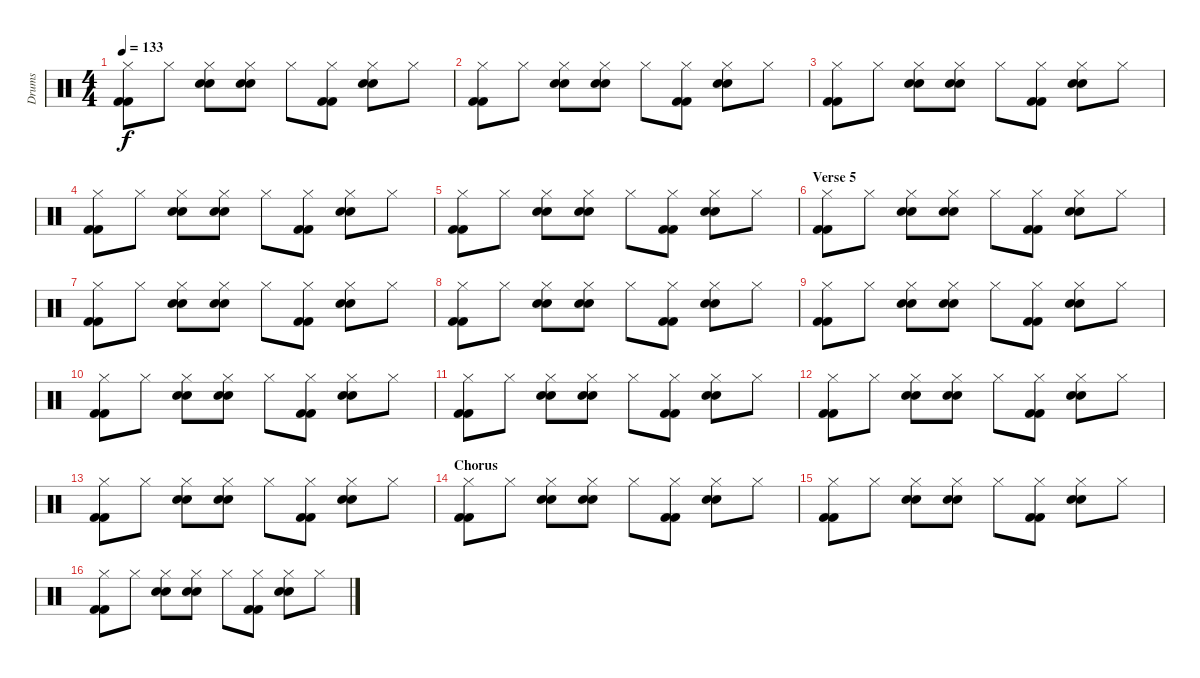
\track ("Drums" "Drums") {instrument percussion}
\staff {score}
\articulation defaults
\ts (4 4)
\tempo 133
\clef neutral
\ks c
("Kick (hit) 2" "Kick (hit) 2" "Hi-Hat (closed)").8{dy f} "Hi-Hat (closed)".8 ("Snare (hit) 2" "Hi-Hat (closed)" "Electric Snare (hit)").8 ("Snare (hit) 2" "Hi-Hat (closed)" "Electric Snare (hit)").8 "Hi-Hat (closed)".8 ("Kick (hit) 2" "Kick (hit) 2" "Hi-Hat (closed)").8 ("Snare (hit) 2" "Hi-Hat (closed)" "Electric Snare (hit)").8 "Hi-Hat (closed)".8 |
("Kick (hit) 2" "Kick (hit) 2" "Hi-Hat (closed)").8 "Hi-Hat (closed)".8 ("Snare (hit) 2" "Hi-Hat (closed)" "Electric Snare (hit)").8 ("Snare (hit) 2" "Hi-Hat (closed)" "Electric Snare (hit)").8 "Hi-Hat (closed)".8 ("Kick (hit) 2" "Kick (hit) 2" "Hi-Hat (closed)").8 ("Snare (hit) 2" "Hi-Hat (closed)" "Electric Snare (hit)").8 "Hi-Hat (closed)".8 |
("Kick (hit) 2" "Kick (hit) 2" "Hi-Hat (closed)").8 "Hi-Hat (closed)".8 ("Snare (hit) 2" "Hi-Hat (closed)" "Electric Snare (hit)").8 ("Snare (hit) 2" "Hi-Hat (closed)" "Electric Snare (hit)").8 "Hi-Hat (closed)".8 ("Kick (hit) 2" "Kick (hit) 2" "Hi-Hat (closed)").8 ("Snare (hit) 2" "Hi-Hat (closed)" "Electric Snare (hit)").8 "Hi-Hat (closed)".8 |
("Kick (hit) 2" "Kick (hit) 2" "Hi-Hat (closed)").8 "Hi-Hat (closed)".8 ("Snare (hit) 2" "Hi-Hat (closed)" "Electric Snare (hit)").8 ("Snare (hit) 2" "Hi-Hat (closed)" "Electric Snare (hit)").8 "Hi-Hat (closed)".8 ("Kick (hit) 2" "Kick (hit) 2" "Hi-Hat (closed)").8 ("Snare (hit) 2" "Hi-Hat (closed)" "Electric Snare (hit)").8 "Hi-Hat (closed)".8 |
("Kick (hit) 2" "Kick (hit) 2" "Hi-Hat (closed)").8 "Hi-Hat (closed)".8 ("Snare (hit) 2" "Hi-Hat (closed)" "Electric Snare (hit)").8 ("Snare (hit) 2" "Hi-Hat (closed)" "Electric Snare (hit)").8 "Hi-Hat (closed)".8 ("Kick (hit) 2" "Kick (hit) 2" "Hi-Hat (closed)").8 ("Snare (hit) 2" "Hi-Hat (closed)" "Electric Snare (hit)").8 "Hi-Hat (closed)".8 |
\section ("" "Verse 5")
("Kick (hit) 2" "Kick (hit) 2" "Hi-Hat (closed)").8 "Hi-Hat (closed)".8 ("Snare (hit) 2" "Hi-Hat (closed)" "Electric Snare (hit)").8 ("Snare (hit) 2" "Hi-Hat (closed)" "Electric Snare (hit)").8 "Hi-Hat (closed)".8 ("Kick (hit) 2" "Kick (hit) 2" "Hi-Hat (closed)").8 ("Snare (hit) 2" "Hi-Hat (closed)" "Electric Snare (hit)").8 "Hi-Hat (closed)".8 |
("Kick (hit) 2" "Kick (hit) 2" "Hi-Hat (closed)").8 "Hi-Hat (closed)".8 ("Snare (hit) 2" "Hi-Hat (closed)" "Electric Snare (hit)").8 ("Snare (hit) 2" "Hi-Hat (closed)" "Electric Snare (hit)").8 "Hi-Hat (closed)".8 ("Kick (hit) 2" "Kick (hit) 2" "Hi-Hat (closed)").8 ("Snare (hit) 2" "Hi-Hat (closed)" "Electric Snare (hit)").8 "Hi-Hat (closed)".8 |
("Kick (hit) 2" "Kick (hit) 2" "Hi-Hat (closed)").8 "Hi-Hat (closed)".8 ("Snare (hit) 2" "Hi-Hat (closed)" "Electric Snare (hit)").8 ("Snare (hit) 2" "Hi-Hat (closed)" "Electric Snare (hit)").8 "Hi-Hat (closed)".8 ("Kick (hit) 2" "Kick (hit) 2" "Hi-Hat (closed)").8 ("Snare (hit) 2" "Hi-Hat (closed)" "Electric Snare (hit)").8 "Hi-Hat (closed)".8 |
("Kick (hit) 2" "Kick (hit) 2" "Hi-Hat (closed)").8 "Hi-Hat (closed)".8 ("Snare (hit) 2" "Hi-Hat (closed)" "Electric Snare (hit)").8 ("Snare (hit) 2" "Hi-Hat (closed)" "Electric Snare (hit)").8 "Hi-Hat (closed)".8 ("Kick (hit) 2" "Kick (hit) 2" "Hi-Hat (closed)").8 ("Snare (hit) 2" "Hi-Hat (closed)" "Electric Snare (hit)").8 "Hi-Hat (closed)".8 |
("Kick (hit) 2" "Kick (hit) 2" "Hi-Hat (closed)").8 "Hi-Hat (closed)".8 ("Snare (hit) 2" "Hi-Hat (closed)" "Electric Snare (hit)").8 ("Snare (hit) 2" "Hi-Hat (closed)" "Electric Snare (hit)").8 "Hi-Hat (closed)".8 ("Kick (hit) 2" "Kick (hit) 2" "Hi-Hat (closed)").8 ("Snare (hit) 2" "Hi-Hat (closed)" "Electric Snare (hit)").8 "Hi-Hat (closed)".8 |
("Kick (hit) 2" "Kick (hit) 2" "Hi-Hat (closed)").8 "Hi-Hat (closed)".8 ("Snare (hit) 2" "Hi-Hat (closed)" "Electric Snare (hit)").8 ("Snare (hit) 2" "Hi-Hat (closed)" "Electric Snare (hit)").8 "Hi-Hat (closed)".8 ("Kick (hit) 2" "Kick (hit) 2" "Hi-Hat (closed)").8 ("Snare (hit) 2" "Hi-Hat (closed)" "Electric Snare (hit)").8 "Hi-Hat (closed)".8 |
("Kick (hit) 2" "Kick (hit) 2" "Hi-Hat (closed)").8 "Hi-Hat (closed)".8 ("Snare (hit) 2" "Hi-Hat (closed)" "Electric Snare (hit)").8 ("Snare (hit) 2" "Hi-Hat (closed)" "Electric Snare (hit)").8 "Hi-Hat (closed)".8 ("Kick (hit) 2" "Kick (hit) 2" "Hi-Hat (closed)").8 ("Snare (hit) 2" "Hi-Hat (closed)" "Electric Snare (hit)").8 "Hi-Hat (closed)".8 |
("Kick (hit) 2" "Kick (hit) 2" "Hi-Hat (closed)").8 "Hi-Hat (closed)".8 ("Snare (hit) 2" "Hi-Hat (closed)" "Electric Snare (hit)").8 ("Snare (hit) 2" "Hi-Hat (closed)" "Electric Snare (hit)").8 "Hi-Hat (closed)".8 ("Kick (hit) 2" "Kick (hit) 2" "Hi-Hat (closed)").8 ("Snare (hit) 2" "Hi-Hat (closed)" "Electric Snare (hit)").8 "Hi-Hat (closed)".8 |
\section ("" "Chorus")
("Kick (hit) 2" "Kick (hit) 2" "Hi-Hat (closed)").8 "Hi-Hat (closed)".8 ("Snare (hit) 2" "Hi-Hat (closed)" "Electric Snare (hit)").8 ("Snare (hit) 2" "Hi-Hat (closed)" "Electric Snare (hit)").8 "Hi-Hat (closed)".8 ("Kick (hit) 2" "Kick (hit) 2" "Hi-Hat (closed)").8 ("Snare (hit) 2" "Hi-Hat (closed)" "Electric Snare (hit)").8 "Hi-Hat (closed)".8 |
("Kick (hit) 2" "Kick (hit) 2" "Hi-Hat (closed)").8 "Hi-Hat (closed)".8 ("Snare (hit) 2" "Hi-Hat (closed)" "Electric Snare (hit)").8 ("Snare (hit) 2" "Hi-Hat (closed)" "Electric Snare (hit)").8 "Hi-Hat (closed)".8 ("Kick (hit) 2" "Kick (hit) 2" "Hi-Hat (closed)").8 ("Snare (hit) 2" "Hi-Hat (closed)" "Electric Snare (hit)").8 "Hi-Hat (closed)".8 |
("Kick (hit) 2" "Kick (hit) 2" "Hi-Hat (closed)").8 "Hi-Hat (closed)".8 ("Snare (hit) 2" "Hi-Hat (closed)" "Electric Snare (hit)").8 ("Snare (hit) 2" "Hi-Hat (closed)" "Electric Snare (hit)").8 "Hi-Hat (closed)".8 ("Kick (hit) 2" "Kick (hit) 2" "Hi-Hat (closed)").8 ("Snare (hit) 2" "Hi-Hat (closed)" "Electric Snare (hit)").8 "Hi-Hat (closed)".8
